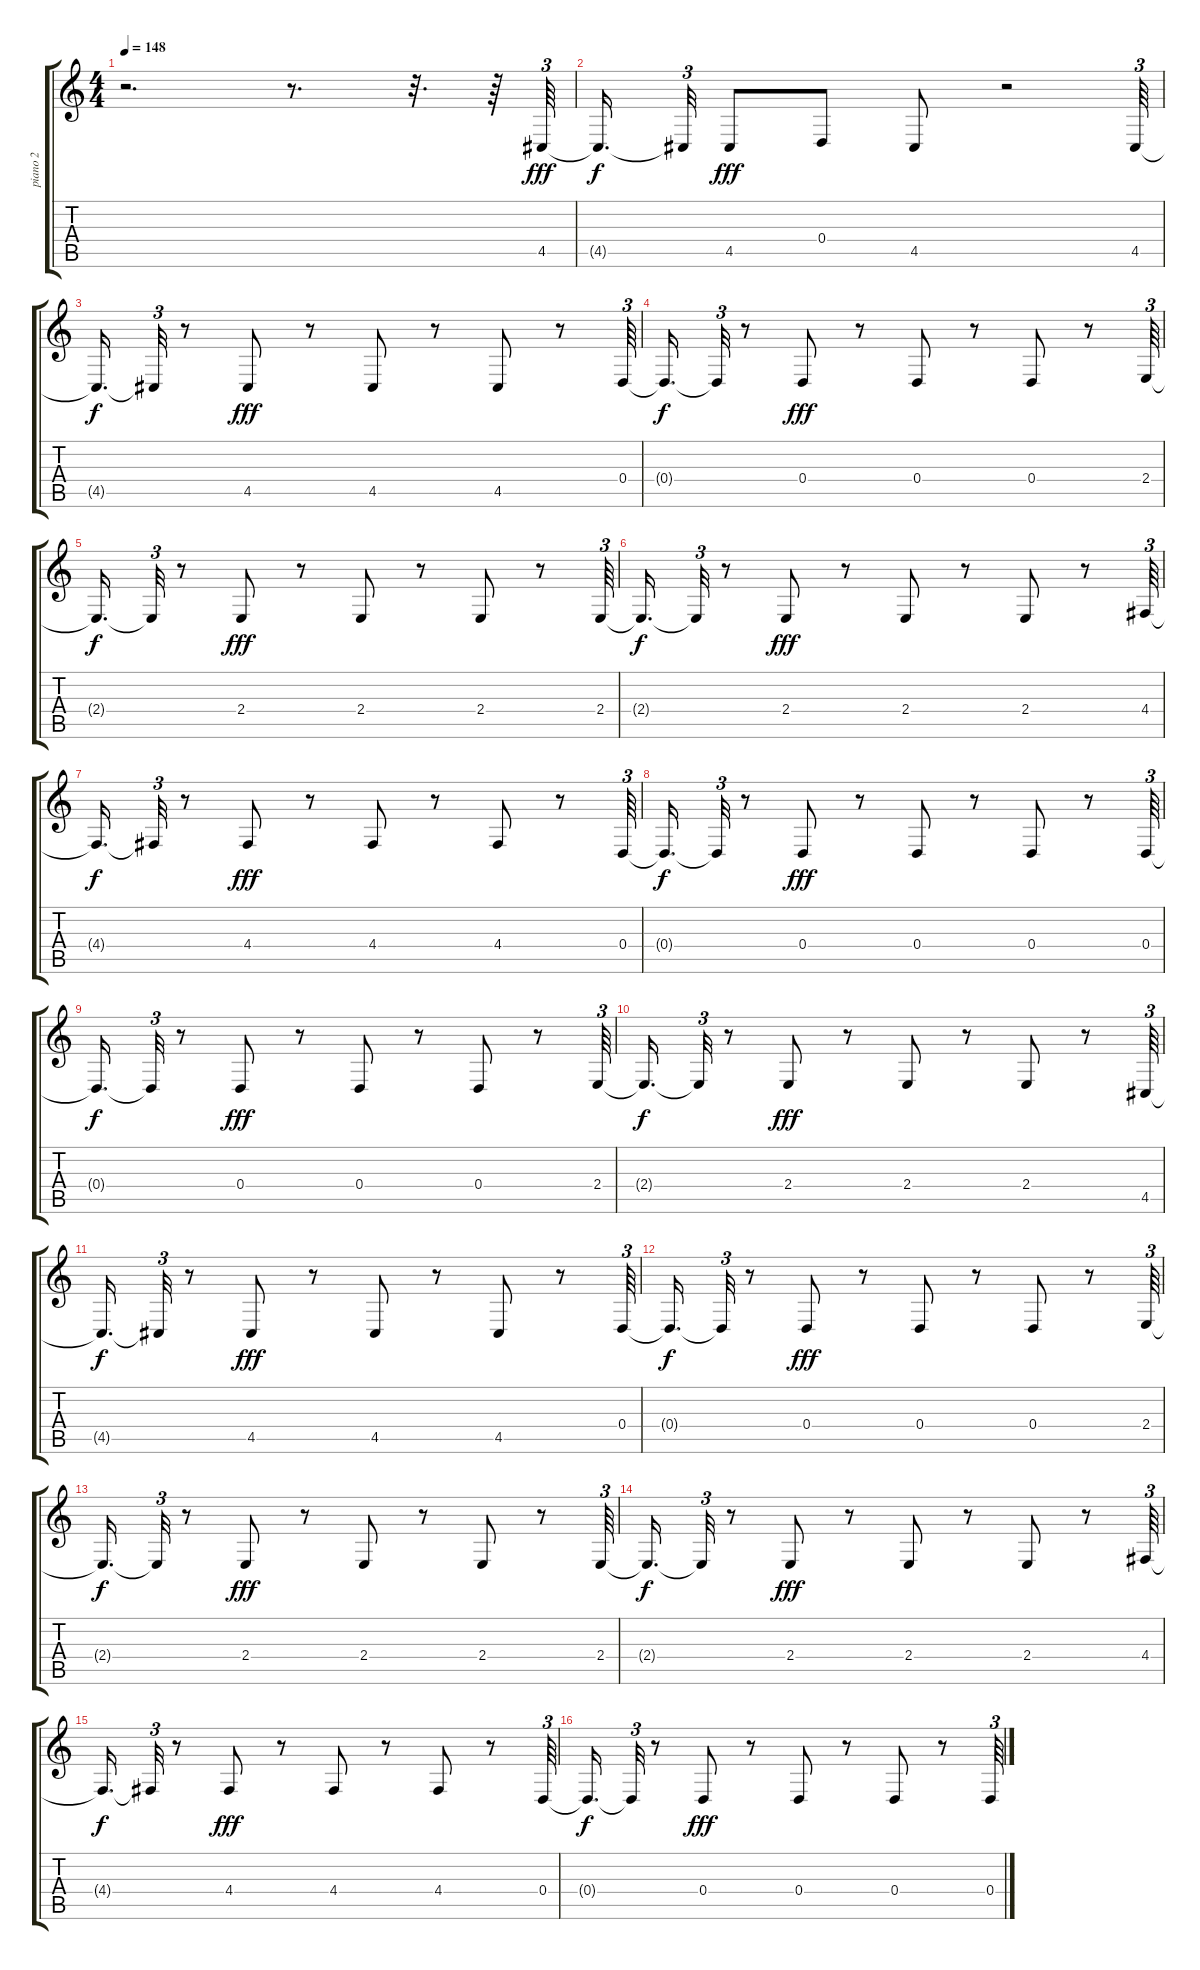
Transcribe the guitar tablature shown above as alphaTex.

\track ("piano 2" "piano 2") {instrument brightacousticpiano}
\staff {score tabs}
\tuning (E4 B3 G3 D3 A2 E2) {hide}
\ts (4 4)
\tempo 148
\clef g2
\ks c
r.2{d dy fff} r.8{d} r.32{d} r.64 4.5.64{tu (3 2)} |
4.5{t}.16{d dy f beam splitsecondary} 4.5{t}.32{tu (3 2)} 4.5.8{dy fff} 0.4.8 4.5.8 r.2 4.5.64{tu (3 2)} |
4.5{t}.16{d dy f} 4.5{t}.32{tu (3 2)} r.8 4.5.8{dy fff} r.8 4.5.8 r.8 4.5.8 r.8 0.4.64{tu (3 2)} |
0.4{t}.16{d dy f} 0.4{t}.32{tu (3 2)} r.8 0.4.8{dy fff} r.8 0.4.8 r.8 0.4.8 r.8 2.4.64{tu (3 2)} |
2.4{t}.16{d dy f} 2.4{t}.32{tu (3 2)} r.8 2.4.8{dy fff} r.8 2.4.8 r.8 2.4.8 r.8 2.4.64{tu (3 2)} |
2.4{t}.16{d dy f} 2.4{t}.32{tu (3 2)} r.8 2.4.8{dy fff} r.8 2.4.8 r.8 2.4.8 r.8 4.4.64{tu (3 2)} |
4.4{t}.16{d dy f} 4.4{t}.32{tu (3 2)} r.8 4.4.8{dy fff} r.8 4.4.8 r.8 4.4.8 r.8 0.4.64{tu (3 2)} |
0.4{t}.16{d dy f} 0.4{t}.32{tu (3 2)} r.8 0.4.8{dy fff} r.8 0.4.8 r.8 0.4.8 r.8 0.4.64{tu (3 2)} |
0.4{t}.16{d dy f} 0.4{t}.32{tu (3 2)} r.8 0.4.8{dy fff} r.8 0.4.8 r.8 0.4.8 r.8 2.4.64{tu (3 2)} |
2.4{t}.16{d dy f} 2.4{t}.32{tu (3 2)} r.8 2.4.8{dy fff} r.8 2.4.8 r.8 2.4.8 r.8 4.5.64{tu (3 2)} |
4.5{t}.16{d dy f} 4.5{t}.32{tu (3 2)} r.8 4.5.8{dy fff} r.8 4.5.8 r.8 4.5.8 r.8 0.4.64{tu (3 2)} |
0.4{t}.16{d dy f} 0.4{t}.32{tu (3 2)} r.8 0.4.8{dy fff} r.8 0.4.8 r.8 0.4.8 r.8 2.4.64{tu (3 2)} |
2.4{t}.16{d dy f} 2.4{t}.32{tu (3 2)} r.8 2.4.8{dy fff} r.8 2.4.8 r.8 2.4.8 r.8 2.4.64{tu (3 2)} |
2.4{t}.16{d dy f} 2.4{t}.32{tu (3 2)} r.8 2.4.8{dy fff} r.8 2.4.8 r.8 2.4.8 r.8 4.4.64{tu (3 2)} |
4.4{t}.16{d dy f} 4.4{t}.32{tu (3 2)} r.8 4.4.8{dy fff} r.8 4.4.8 r.8 4.4.8 r.8 0.4.64{tu (3 2)} |
0.4{t}.16{d dy f} 0.4{t}.32{tu (3 2)} r.8 0.4.8{dy fff} r.8 0.4.8 r.8 0.4.8 r.8 0.4.64{tu (3 2)}
